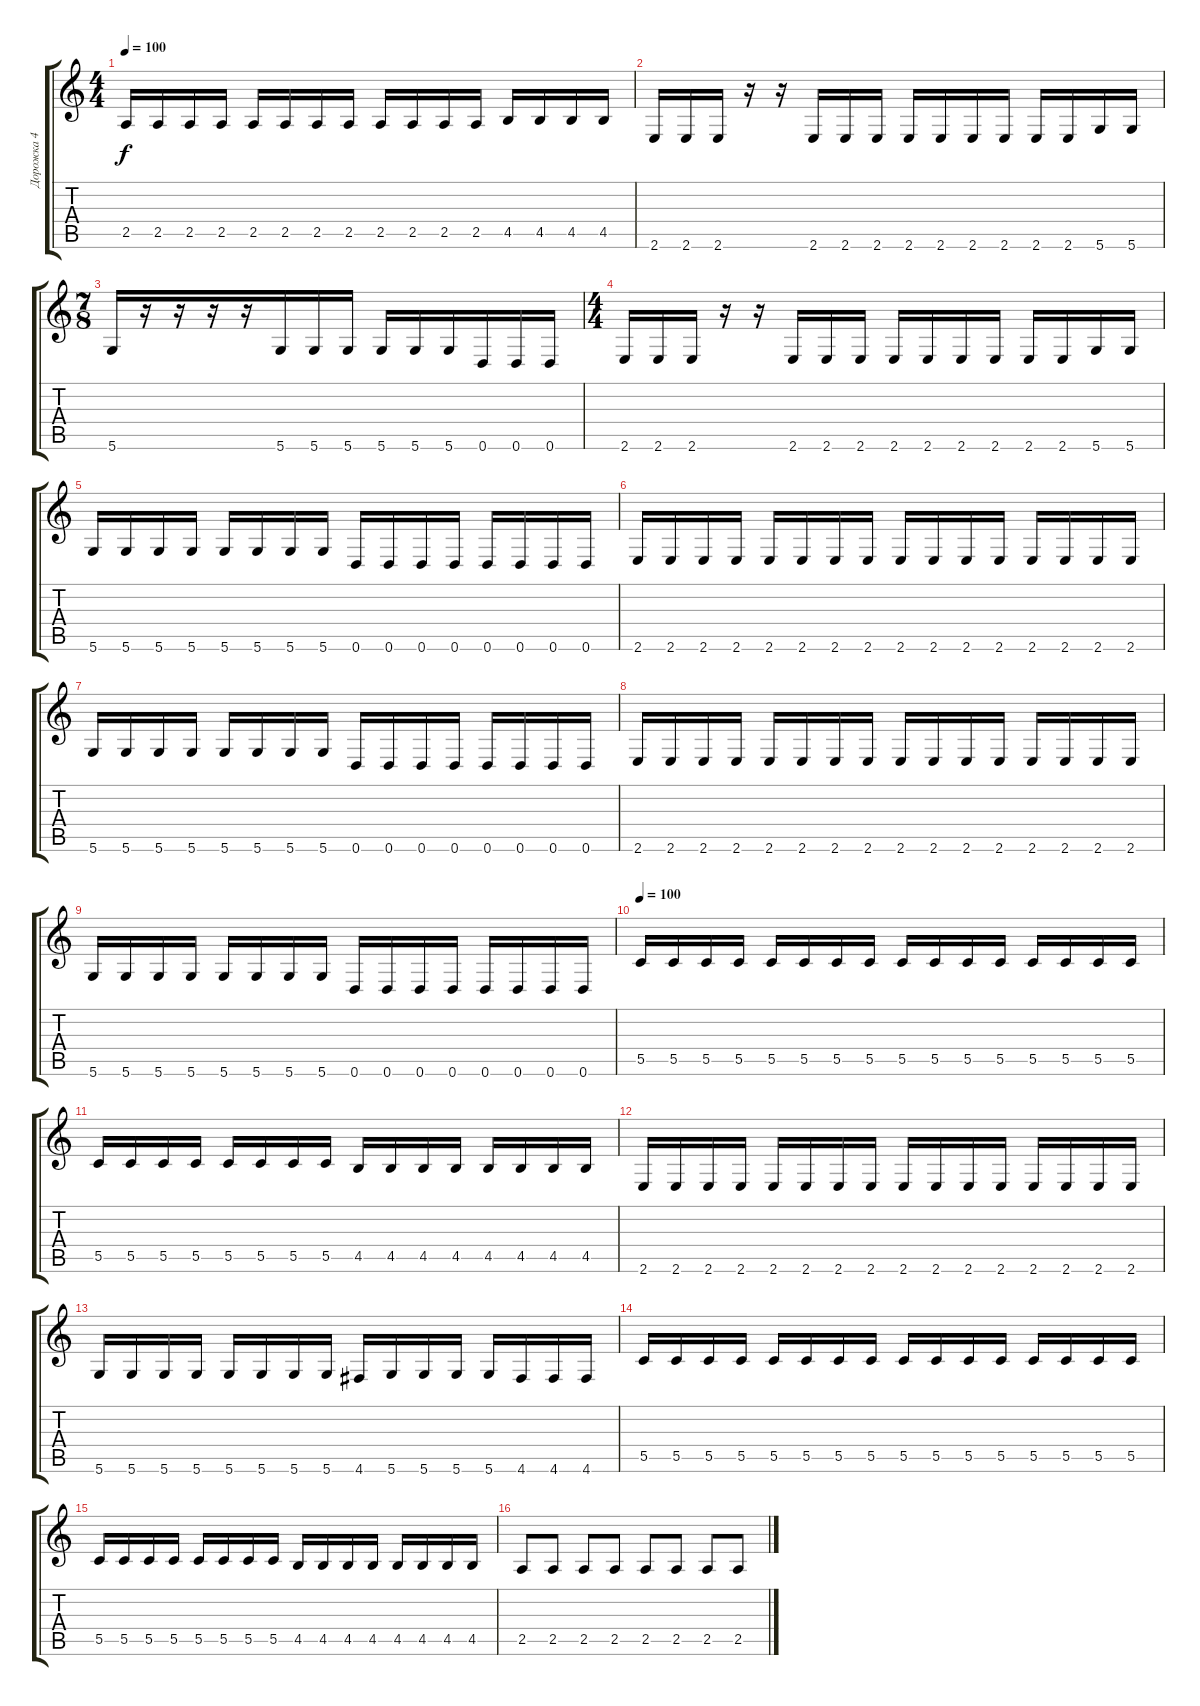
\track ("Дорожка 4" "Дорожка 4") {instrument electricbassfinger}
\staff {score tabs}
\tuning (D4 A3 F3 C3 G2 D2) {hide}
\ts (4 4)
\tempo 100
\clef g2
\ks c
2.5.16{dy f} 2.5.16 2.5.16 2.5.16 2.5.16 2.5.16 2.5.16 2.5.16 2.5.16 2.5.16 2.5.16 2.5.16 4.5.16 4.5.16 4.5.16 4.5.16 |
2.6.16 2.6.16 2.6.16 r.16 r.16 2.6.16 2.6.16 2.6.16 2.6.16 2.6.16 2.6.16 2.6.16 2.6.16 2.6.16 5.6.16 5.6.16 |
\ts (7 8)
5.6.16 r.16 r.16 r.16 r.16 5.6.16 5.6.16 5.6.16 5.6.16 5.6.16 5.6.16 0.6.16 0.6.16 0.6.16 |
\ts (4 4)
2.6.16 2.6.16 2.6.16 r.16 r.16 2.6.16 2.6.16 2.6.16 2.6.16 2.6.16 2.6.16 2.6.16 2.6.16 2.6.16 5.6.16 5.6.16 |
5.6.16 5.6.16 5.6.16 5.6.16 5.6.16 5.6.16 5.6.16 5.6.16 0.6.16 0.6.16 0.6.16 0.6.16 0.6.16 0.6.16 0.6.16 0.6.16 |
2.6.16 2.6.16 2.6.16 2.6.16 2.6.16 2.6.16 2.6.16 2.6.16 2.6.16 2.6.16 2.6.16 2.6.16 2.6.16 2.6.16 2.6.16 2.6.16 |
5.6.16 5.6.16 5.6.16 5.6.16 5.6.16 5.6.16 5.6.16 5.6.16 0.6.16 0.6.16 0.6.16 0.6.16 0.6.16 0.6.16 0.6.16 0.6.16 |
2.6.16 2.6.16 2.6.16 2.6.16 2.6.16 2.6.16 2.6.16 2.6.16 2.6.16 2.6.16 2.6.16 2.6.16 2.6.16 2.6.16 2.6.16 2.6.16 |
5.6.16 5.6.16 5.6.16 5.6.16 5.6.16 5.6.16 5.6.16 5.6.16 0.6.16 0.6.16 0.6.16 0.6.16 0.6.16 0.6.16 0.6.16 0.6.16 |
\tempo 100
5.5.16 5.5.16 5.5.16 5.5.16 5.5.16 5.5.16 5.5.16 5.5.16 5.5.16 5.5.16 5.5.16 5.5.16 5.5.16 5.5.16 5.5.16 5.5.16 |
5.5.16 5.5.16 5.5.16 5.5.16 5.5.16 5.5.16 5.5.16 5.5.16 4.5.16 4.5.16 4.5.16 4.5.16 4.5.16 4.5.16 4.5.16 4.5.16 |
2.6.16 2.6.16 2.6.16 2.6.16 2.6.16 2.6.16 2.6.16 2.6.16 2.6.16 2.6.16 2.6.16 2.6.16 2.6.16 2.6.16 2.6.16 2.6.16 |
5.6.16 5.6.16 5.6.16 5.6.16 5.6.16 5.6.16 5.6.16 5.6.16 4.6.16 5.6.16 5.6.16 5.6.16 5.6.16 4.6.16 4.6.16 4.6.16 |
5.5.16 5.5.16 5.5.16 5.5.16 5.5.16 5.5.16 5.5.16 5.5.16 5.5.16 5.5.16 5.5.16 5.5.16 5.5.16 5.5.16 5.5.16 5.5.16 |
5.5.16 5.5.16 5.5.16 5.5.16 5.5.16 5.5.16 5.5.16 5.5.16 4.5.16 4.5.16 4.5.16 4.5.16 4.5.16 4.5.16 4.5.16 4.5.16 |
2.5.8 2.5.8 2.5.8 2.5.8 2.5.8 2.5.8 2.5.8 2.5.8
